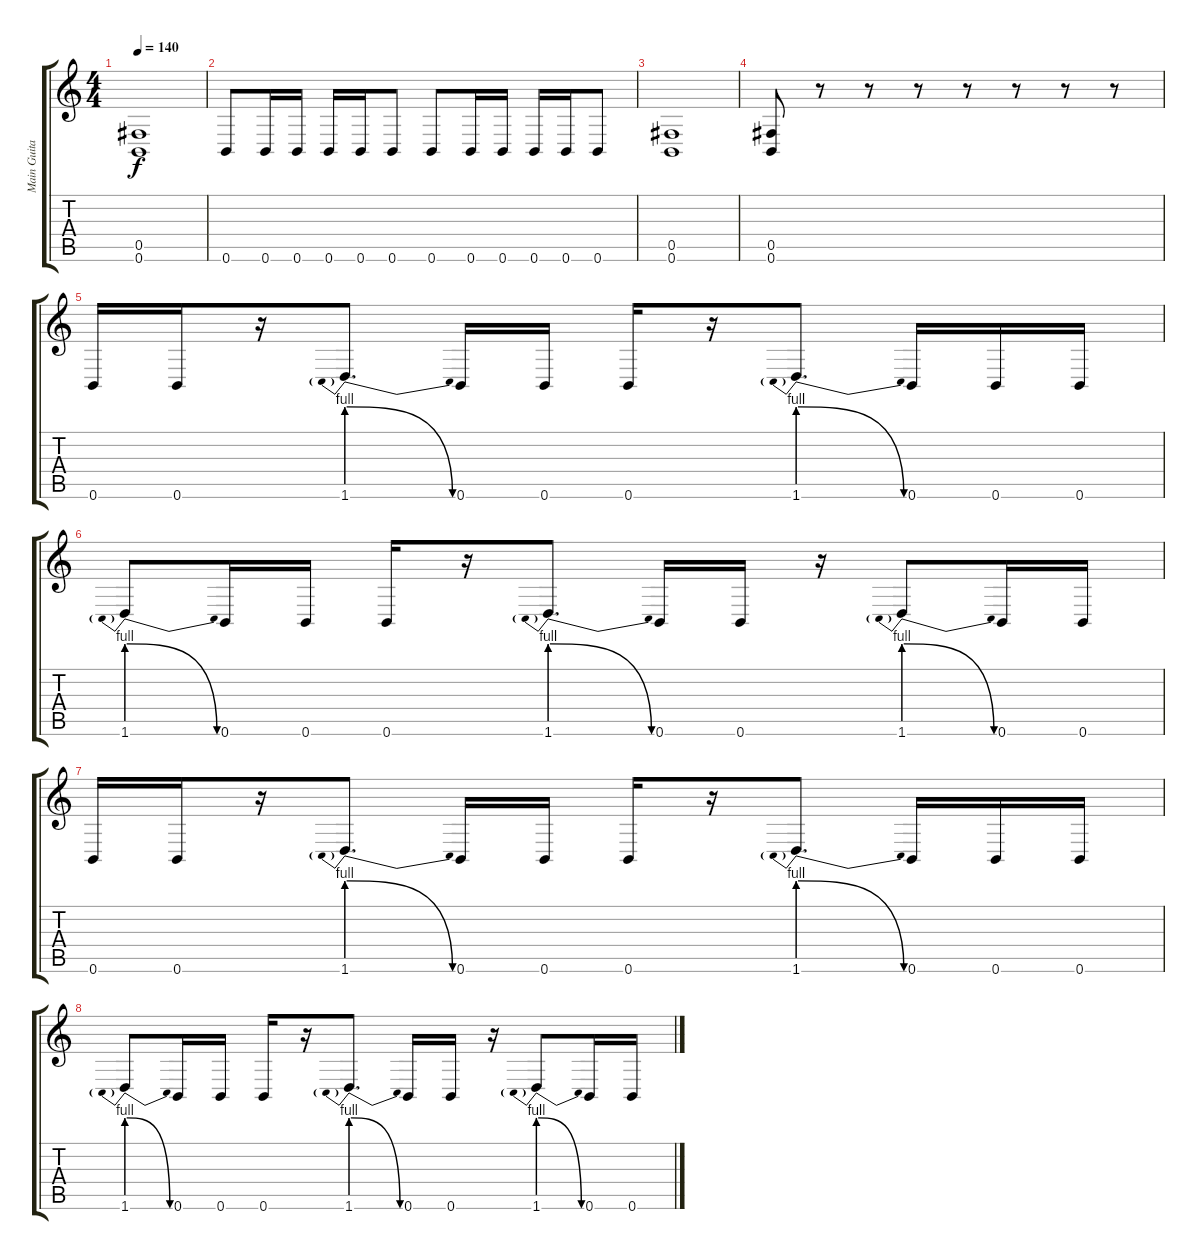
\track ("Main Guitar Left" "Main Guita") {instrument distortionguitar}
\staff {score tabs}
\tuning (Db4 Ab3 E3 B2 Gb2 B1) {hide}
\ts (4 4)
\tempo 140
\clef g2
\ks c
(0.5 0.6).1{dy f} |
0.6.8 0.6.16 0.6.16 0.6.16 0.6.16 0.6.8 0.6.8 0.6.16 0.6.16 0.6.16 0.6.16 0.6.8 |
(0.5 0.6).1 |
(0.5 0.6).8 r.8 r.8 r.8 r.8 r.8 r.8 r.8 |
0.6.16 0.6.16 r.16 1.6{be (prebendrelease 0 4 60 0)}.8{d} 0.6.16 0.6.16 0.6.16 r.16 1.6{be (prebendrelease 0 4 60 0)}.8{d} 0.6.16 0.6.16 0.6.16 |
1.6{be (prebendrelease 0 4 60 0)}.8 0.6.16 0.6.16 0.6.16 r.16 1.6{be (prebendrelease 0 4 60 0)}.8{d} 0.6.16 0.6.16 r.16 1.6{be (prebendrelease 0 4 60 0)}.8 0.6.16 0.6.16 |
0.6.16 0.6.16 r.16 1.6{be (prebendrelease 0 4 60 0)}.8{d} 0.6.16 0.6.16 0.6.16 r.16 1.6{be (prebendrelease 0 4 60 0)}.8{d} 0.6.16 0.6.16 0.6.16 |
1.6{be (prebendrelease 0 4 60 0)}.8 0.6.16 0.6.16 0.6.16 r.16 1.6{be (prebendrelease 0 4 60 0)}.8{d} 0.6.16 0.6.16 r.16 1.6{be (prebendrelease 0 4 60 0)}.8 0.6.16 0.6.16
